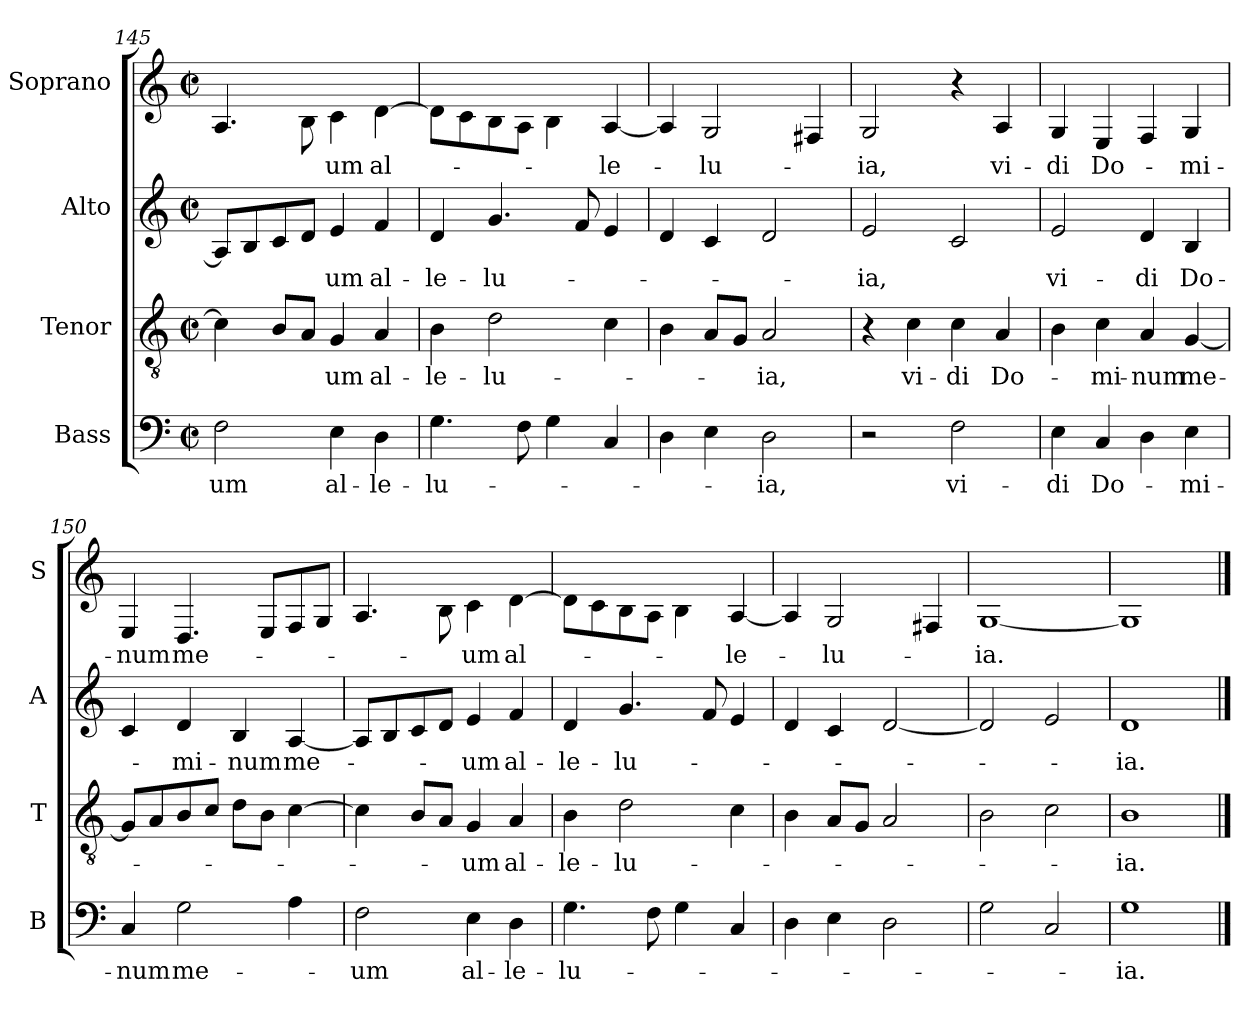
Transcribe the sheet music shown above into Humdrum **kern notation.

**kern	**text	**kern	**text	**kern	**text	**kern	**text
*part4	*part4	*part3	*part3	*part2	*part2	*part1	*part1
*staff4	*staff4	*staff3	*staff3	*staff2	*staff2	*staff1	*staff1
*I"Bass	*	*I"Tenor	*	*I"Alto	*	*I"Soprano	*
*I'B	*	*I'T	*	*I'A	*	*I'S	*
!!LO:LB:g=z
*clefF4	*	*clefGv2	*	*clefG2	*	*clefG2	*
*	*	*	*	*	*	*ITrd-7c-12	*
*k[]	*	*k[]	*	*k[]	*	*k[]	*
*C:	*	*C:	*	*C:	*	*C:	*
*M2/2	*	*M2/2	*	*M2/2	*	*M2/2	*
*met(c|)	*	*met(c|)	*	*met(c|)	*	*met(c|)	*
=145	=145	=145	=145	=145	=145	=145	=145
2F\	-um	4c\]	.	8A/L]	.	4.a/	.
.	.	.	.	8B/	.	.	.
.	.	8B/L	.	8c/	.	.	.
.	.	8A/J	.	8d/J	.	8b\	.
4E\	al-	4G/	-um	4e/	-um	4cc\	-um
4D\	-le-	4A/	al-	4f/	al-	[4dd\	al-
=146	=146	=146	=146	=146	=146	=146	=146
4.G\	-lu-	4B\	-le-	4d/	-le-	8dd\L]	.
.	.	.	.	.	.	8cc\	.
.	.	2d\	-lu-	4.g/	-lu-	8b\	.
8F\	.	.	.	.	.	8a\J	.
4G\	.	.	.	.	.	4b\	.
.	.	.	.	8f/	.	.	.
4C/	.	4c\	.	4e/	.	[4a/	-le-
=147	=147	=147	=147	=147	=147	=147	=147
4D\	.	4B\	.	4d/	.	4a/]	.
4E\	.	8A/L	.	4c/	.	2g/	-lu-
.	.	8G/J	.	.	.	.	.
2D\	-ia,	2A/	-ia,	2d/	.	.	.
.	.	.	.	.	.	4f#X/	.
=148	=148	=148	=148	=148	=148	=148	=148
2r	.	4r	.	2e/	-ia,	2g/	-ia,
.	.	4c\	vi-	.	.	.	.
2F\	vi-	4c\	-di	2c/	.	4r	.
.	.	4A/	Do-	.	.	4a/	vi-
=149	=149	=149	=149	=149	=149	=149	=149
4E\	-di	4B\	.	2e/	vi-	4g/	-di
4C/	Do-	4c\	-mi-	.	.	4e/	Do-
4D\	.	4A/	-num	4d/	-di	4f/	.
4E\	-mi-	[4G/	me-	4B/	Do-	4g/	-mi-
=150	=150	=150	=150	=150	=150	=150	=150
4C/	-num	8G/L]	.	4c/	.	4e/	-num
.	.	8A/	.	.	.	.	.
2G\	me-	8B/	.	4d/	-mi-	4.d/	me-
.	.	8c/J	.	.	.	.	.
.	.	8d\L	.	4B/	-num	.	.
.	.	8B\J	.	.	.	8e/L	.
4A\	.	[4c\	.	[4A/	me-	8f/	.
.	.	.	.	.	.	8g/J	.
!!LO:PB:g=z
=151	=151	=151	=151	=151	=151	=151	=151
2F\	-um	4c\]	.	8A/L]	.	4.a/	.
.	.	.	.	8B/	.	.	.
.	.	8B/L	.	8c/	.	.	.
.	.	8A/J	.	8d/J	.	8b\	.
4E\	al-	4G/	-um	4e/	-um	4cc\	-um
4D\	-le-	4A/	al-	4f/	al-	[4dd\	al-
=152	=152	=152	=152	=152	=152	=152	=152
4.G\	-lu-	4B\	-le-	4d/	-le-	8dd\L]	.
.	.	.	.	.	.	8cc\	.
.	.	2d\	-lu-	4.g/	-lu-	8b\	.
8F\	.	.	.	.	.	8a\J	.
4G\	.	.	.	.	.	4b\	.
.	.	.	.	8f/	.	.	.
4C/	.	4c\	.	4e/	.	[4a/	-le-
=153	=153	=153	=153	=153	=153	=153	=153
4D\	.	4B\	.	4d/	.	4a/]	.
4E\	.	8A/L	.	4c/	.	2g/	-lu-
.	.	8G/J	.	.	.	.	.
2D\	.	2A/	.	[2d/	.	.	.
.	.	.	.	.	.	4f#X/	.
=154	=154	=154	=154	=154	=154	=154	=154
2G\	.	2B\	.	2d/]	.	[1g	-ia.
2C/	.	2c\	.	2e/	.	.	.
=155	=155	=155	=155	=155	=155	=155	=155
1G	-ia.	1B	-ia.	1d	-ia.	1g]	.
==	==	==	==	==	==	==	==
*-	*-	*-	*-	*-	*-	*-	*-
